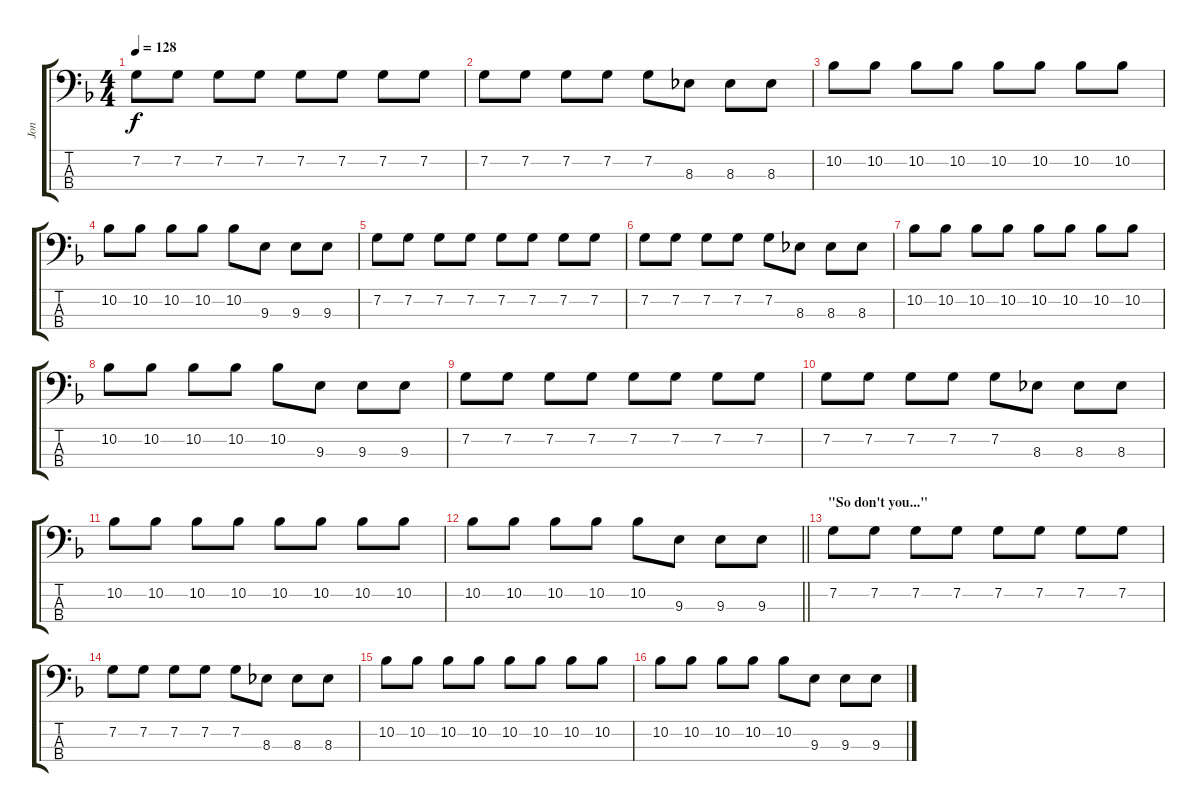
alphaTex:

\track ("Jon" "Jon") {instrument electricbassfinger}
\staff {score tabs}
\tuning (F2 C2 G1 D1) {hide}
\ts (4 4)
\tempo 128
\clef f4
\ks dminor
7.2.8{dy f} 7.2.8 7.2.8 7.2.8 7.2.8 7.2.8 7.2.8 7.2.8 |
7.2.8 7.2.8 7.2.8 7.2.8 7.2.8 8.3.8 8.3.8 8.3.8 |
10.2.8 10.2.8 10.2.8 10.2.8 10.2.8 10.2.8 10.2.8 10.2.8 |
10.2.8 10.2.8 10.2.8 10.2.8 10.2.8 9.3.8 9.3.8 9.3.8 |
7.2.8 7.2.8 7.2.8 7.2.8 7.2.8 7.2.8 7.2.8 7.2.8 |
7.2.8 7.2.8 7.2.8 7.2.8 7.2.8 8.3.8 8.3.8 8.3.8 |
10.2.8 10.2.8 10.2.8 10.2.8 10.2.8 10.2.8 10.2.8 10.2.8 |
10.2.8 10.2.8 10.2.8 10.2.8 10.2.8 9.3.8 9.3.8 9.3.8 |
7.2.8 7.2.8 7.2.8 7.2.8 7.2.8 7.2.8 7.2.8 7.2.8 |
7.2.8 7.2.8 7.2.8 7.2.8 7.2.8 8.3.8 8.3.8 8.3.8 |
10.2.8 10.2.8 10.2.8 10.2.8 10.2.8 10.2.8 10.2.8 10.2.8 |
\barLineRight lightlight
10.2.8 10.2.8 10.2.8 10.2.8 10.2.8 9.3.8 9.3.8 9.3.8 |
\section ("" "\"So don't you...\"")
7.2.8 7.2.8 7.2.8 7.2.8 7.2.8 7.2.8 7.2.8 7.2.8 |
7.2.8 7.2.8 7.2.8 7.2.8 7.2.8 8.3.8 8.3.8 8.3.8 |
10.2.8 10.2.8 10.2.8 10.2.8 10.2.8 10.2.8 10.2.8 10.2.8 |
10.2.8 10.2.8 10.2.8 10.2.8 10.2.8 9.3.8 9.3.8 9.3.8
